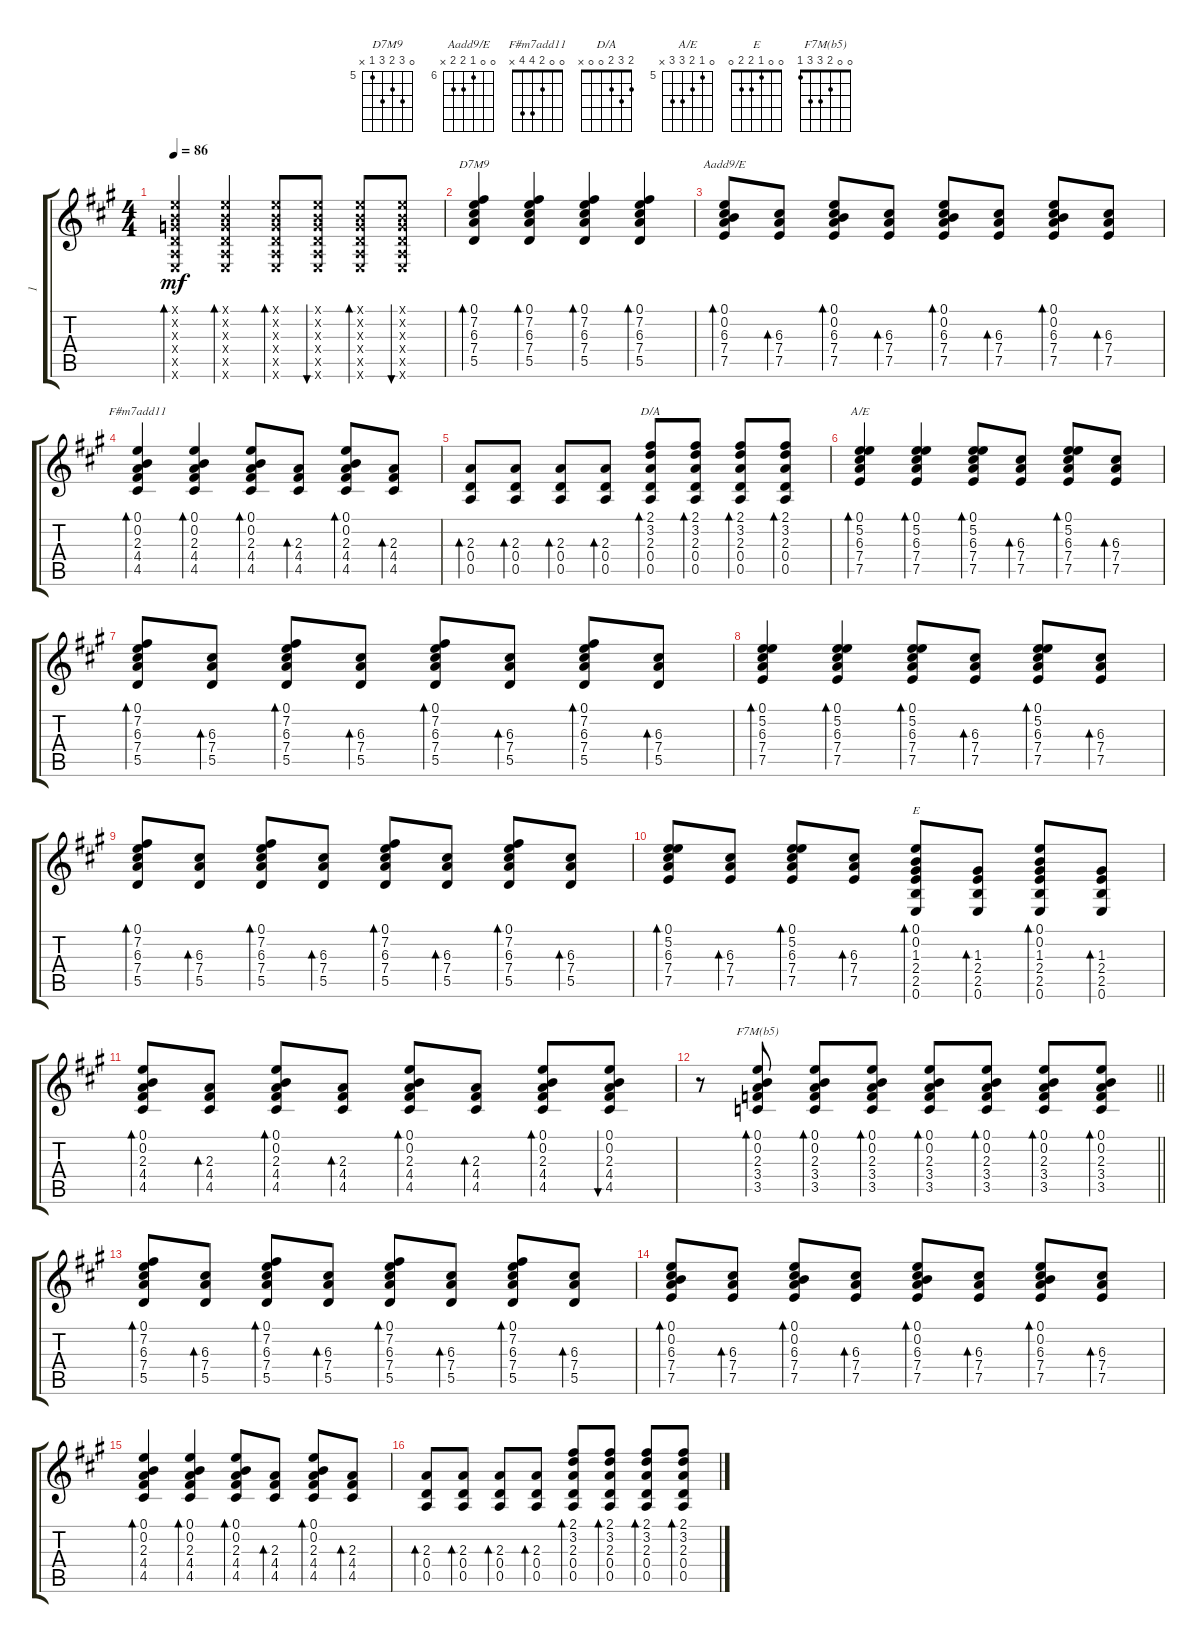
\track ("1" "1") {instrument acousticguitarsteel}
\staff {score tabs}
\tuning (E4 B3 G3 D3 A2 E2) {hide}
\chord ("D7M9" 0 7 6 7 5 x) {firstfret 5}
\chord ("Aadd9/E" 0 0 6 7 7 x) {firstfret 6}
\chord ("F#m7add11" 0 0 2 4 4 x)
\chord ("D/A" 2 3 2 0 0 x)
\chord ("A/E" 0 5 6 7 7 x) {firstfret 5}
\chord ("E" 0 0 1 2 2 0)
\chord ("F7M(b5)" 0 0 2 3 3 1)
\ts (4 4)
\tempo 86
\clef g2
\ks a
(0.1{x} 0.2{x} 0.3{x} 0.4{x} 0.5{x} 0.6{x}).4{bd 30 dy mf instrument acousticguitarsteel} (0.1{x} 0.2{x} 0.3{x} 0.4{x} 0.5{x} 0.6{x}).4{bd 30} (0.1{x} 0.2{x} 0.3{x} 0.4{x} 0.5{x} 0.6{x}).8{bd 30} (0.1{x} 0.2{x} 0.3{x} 0.4{x} 0.5{x} 0.6{x}).8{bu 30} (0.1{x} 0.2{x} 0.3{x} 0.4{x} 0.5{x} 0.6{x}).8{bd 30} (0.1{x} 0.2{x} 0.3{x} 0.4{x} 0.5{x} 0.6{x}).8{bu 30} |
(0.1 7.2 6.3 7.4 5.5).4{bd 30 ch "D7M9"} (0.1 7.2 6.3 7.4 5.5).4{bd 30} (0.1 7.2 6.3 7.4 5.5).4{bd 30} (0.1 7.2 6.3 7.4 5.5).4{bd 30} |
(0.1 0.2 6.3 7.4 7.5).8{bd 30 ch "Aadd9/E"} (6.3 7.4 7.5).8{bd 30} (0.1 0.2 6.3 7.4 7.5).8{bd 30} (6.3 7.4 7.5).8{bd 30} (0.1 0.2 6.3 7.4 7.5).8{bd 30} (6.3 7.4 7.5).8{bd 30} (0.1 0.2 6.3 7.4 7.5).8{bd 30} (6.3 7.4 7.5).8{bd 30} |
(0.1 0.2 2.3 4.4 4.5).4{bd 30 ch "F#m7add11"} (0.1 0.2 2.3 4.4 4.5).4{bd 30} (0.1 0.2 2.3 4.4 4.5).8{bd 30} (2.3 4.4 4.5).8{bd 30} (0.1 0.2 2.3 4.4 4.5).8{bd 30} (2.3 4.4 4.5).8{bd 30} |
(2.3 0.4 0.5).8{bd 30} (2.3 0.4 0.5).8{bd 30} (2.3 0.4 0.5).8{bd 30} (2.3 0.4 0.5).8{bd 30} (2.1 3.2 2.3 0.4 0.5).8{bd 30 ch "D/A"} (2.1 3.2 2.3 0.4 0.5).8{bd 30} (2.1 3.2 2.3 0.4 0.5).8{bd 30} (2.1 3.2 2.3 0.4 0.5).8{bd 30} |
(0.1 5.2 6.3 7.4 7.5).4{bd 30 ch "A/E"} (0.1 5.2 6.3 7.4 7.5).4{bd 30} (0.1 5.2 6.3 7.4 7.5).8{bd 30} (6.3 7.4 7.5).8{bd 30} (0.1 5.2 6.3 7.4 7.5).8{bd 30} (6.3 7.4 7.5).8{bd 30} |
(0.1 7.2 6.3 7.4 5.5).8{bd 30} (6.3 7.4 5.5).8{bd 30} (0.1 7.2 6.3 7.4 5.5).8{bd 30} (6.3 7.4 5.5).8{bd 30} (0.1 7.2 6.3 7.4 5.5).8{bd 30} (6.3 7.4 5.5).8{bd 30} (0.1 7.2 6.3 7.4 5.5).8{bd 30} (6.3 7.4 5.5).8{bd 30} |
(0.1 5.2 6.3 7.4 7.5).4{bd 30} (0.1 5.2 6.3 7.4 7.5).4{bd 30} (0.1 5.2 6.3 7.4 7.5).8{bd 30} (6.3 7.4 7.5).8{bd 30} (0.1 5.2 6.3 7.4 7.5).8{bd 30} (6.3 7.4 7.5).8{bd 30} |
(0.1 7.2 6.3 7.4 5.5).8{bd 30} (6.3 7.4 5.5).8{bd 30} (0.1 7.2 6.3 7.4 5.5).8{bd 30} (6.3 7.4 5.5).8{bd 30} (0.1 7.2 6.3 7.4 5.5).8{bd 30} (6.3 7.4 5.5).8{bd 30} (0.1 7.2 6.3 7.4 5.5).8{bd 30} (6.3 7.4 5.5).8{bd 30} |
(0.1 5.2 6.3 7.4 7.5).8{bd 30} (6.3 7.4 7.5).8{bd 30} (0.1 5.2 6.3 7.4 7.5).8{bd 30} (6.3 7.4 7.5).8{bd 30} (0.1 0.2 1.3 2.4 2.5 0.6).8{bd 30 ch "E"} (1.3 2.4 2.5 0.6).8{bd 30} (0.1 0.2 1.3 2.4 2.5 0.6).8{bd 30} (1.3 2.4 2.5 0.6).8{bd 30} |
(0.1 0.2 2.3 4.4 4.5).8{bd 30} (2.3 4.4 4.5).8{bd 30} (0.1 0.2 2.3 4.4 4.5).8{bd 30} (2.3 4.4 4.5).8{bd 30} (0.1 0.2 2.3 4.4 4.5).8{bd 30} (2.3 4.4 4.5).8{bd 30} (0.1 0.2 2.3 4.4 4.5).8{bd 30} (0.1 0.2 2.3 4.4 4.5).8{bu 30} |
\barLineRight lightlight
r.8 (0.1 0.2 2.3 3.4 3.5).8{bd 30 ch "F7M(b5)"} (0.1 0.2 2.3 3.4 3.5).8{bd 30} (0.1 0.2 2.3 3.4 3.5).8{bd 30} (0.1 0.2 2.3 3.4 3.5).8{bd 30} (0.1 0.2 2.3 3.4 3.5).8{bd 30} (0.1 0.2 2.3 3.4 3.5).8{bd 30} (0.1 0.2 2.3 3.4 3.5).8{bd 30} |
(0.1 7.2 6.3 7.4 5.5).8{bd 30} (6.3 7.4 5.5).8{bd 30} (0.1 7.2 6.3 7.4 5.5).8{bd 30} (6.3 7.4 5.5).8{bd 30} (0.1 7.2 6.3 7.4 5.5).8{bd 30} (6.3 7.4 5.5).8{bd 30} (0.1 7.2 6.3 7.4 5.5).8{bd 30} (6.3 7.4 5.5).8{bd 30} |
(0.1 0.2 6.3 7.4 7.5).8{bd 30} (6.3 7.4 7.5).8{bd 30} (0.1 0.2 6.3 7.4 7.5).8{bd 30} (6.3 7.4 7.5).8{bd 30} (0.1 0.2 6.3 7.4 7.5).8{bd 30} (6.3 7.4 7.5).8{bd 30} (0.1 0.2 6.3 7.4 7.5).8{bd 30} (6.3 7.4 7.5).8{bd 30} |
(0.1 0.2 2.3 4.4 4.5).4{bd 30} (0.1 0.2 2.3 4.4 4.5).4{bd 30} (0.1 0.2 2.3 4.4 4.5).8{bd 30} (2.3 4.4 4.5).8{bd 30} (0.1 0.2 2.3 4.4 4.5).8{bd 30} (2.3 4.4 4.5).8{bd 30} |
(2.3 0.4 0.5).8{bd 30} (2.3 0.4 0.5).8{bd 30} (2.3 0.4 0.5).8{bd 30} (2.3 0.4 0.5).8{bd 30} (2.1 3.2 2.3 0.4 0.5).8{bd 30} (2.1 3.2 2.3 0.4 0.5).8{bd 30} (2.1 3.2 2.3 0.4 0.5).8{bd 30} (2.1 3.2 2.3 0.4 0.5).8{bd 30}
